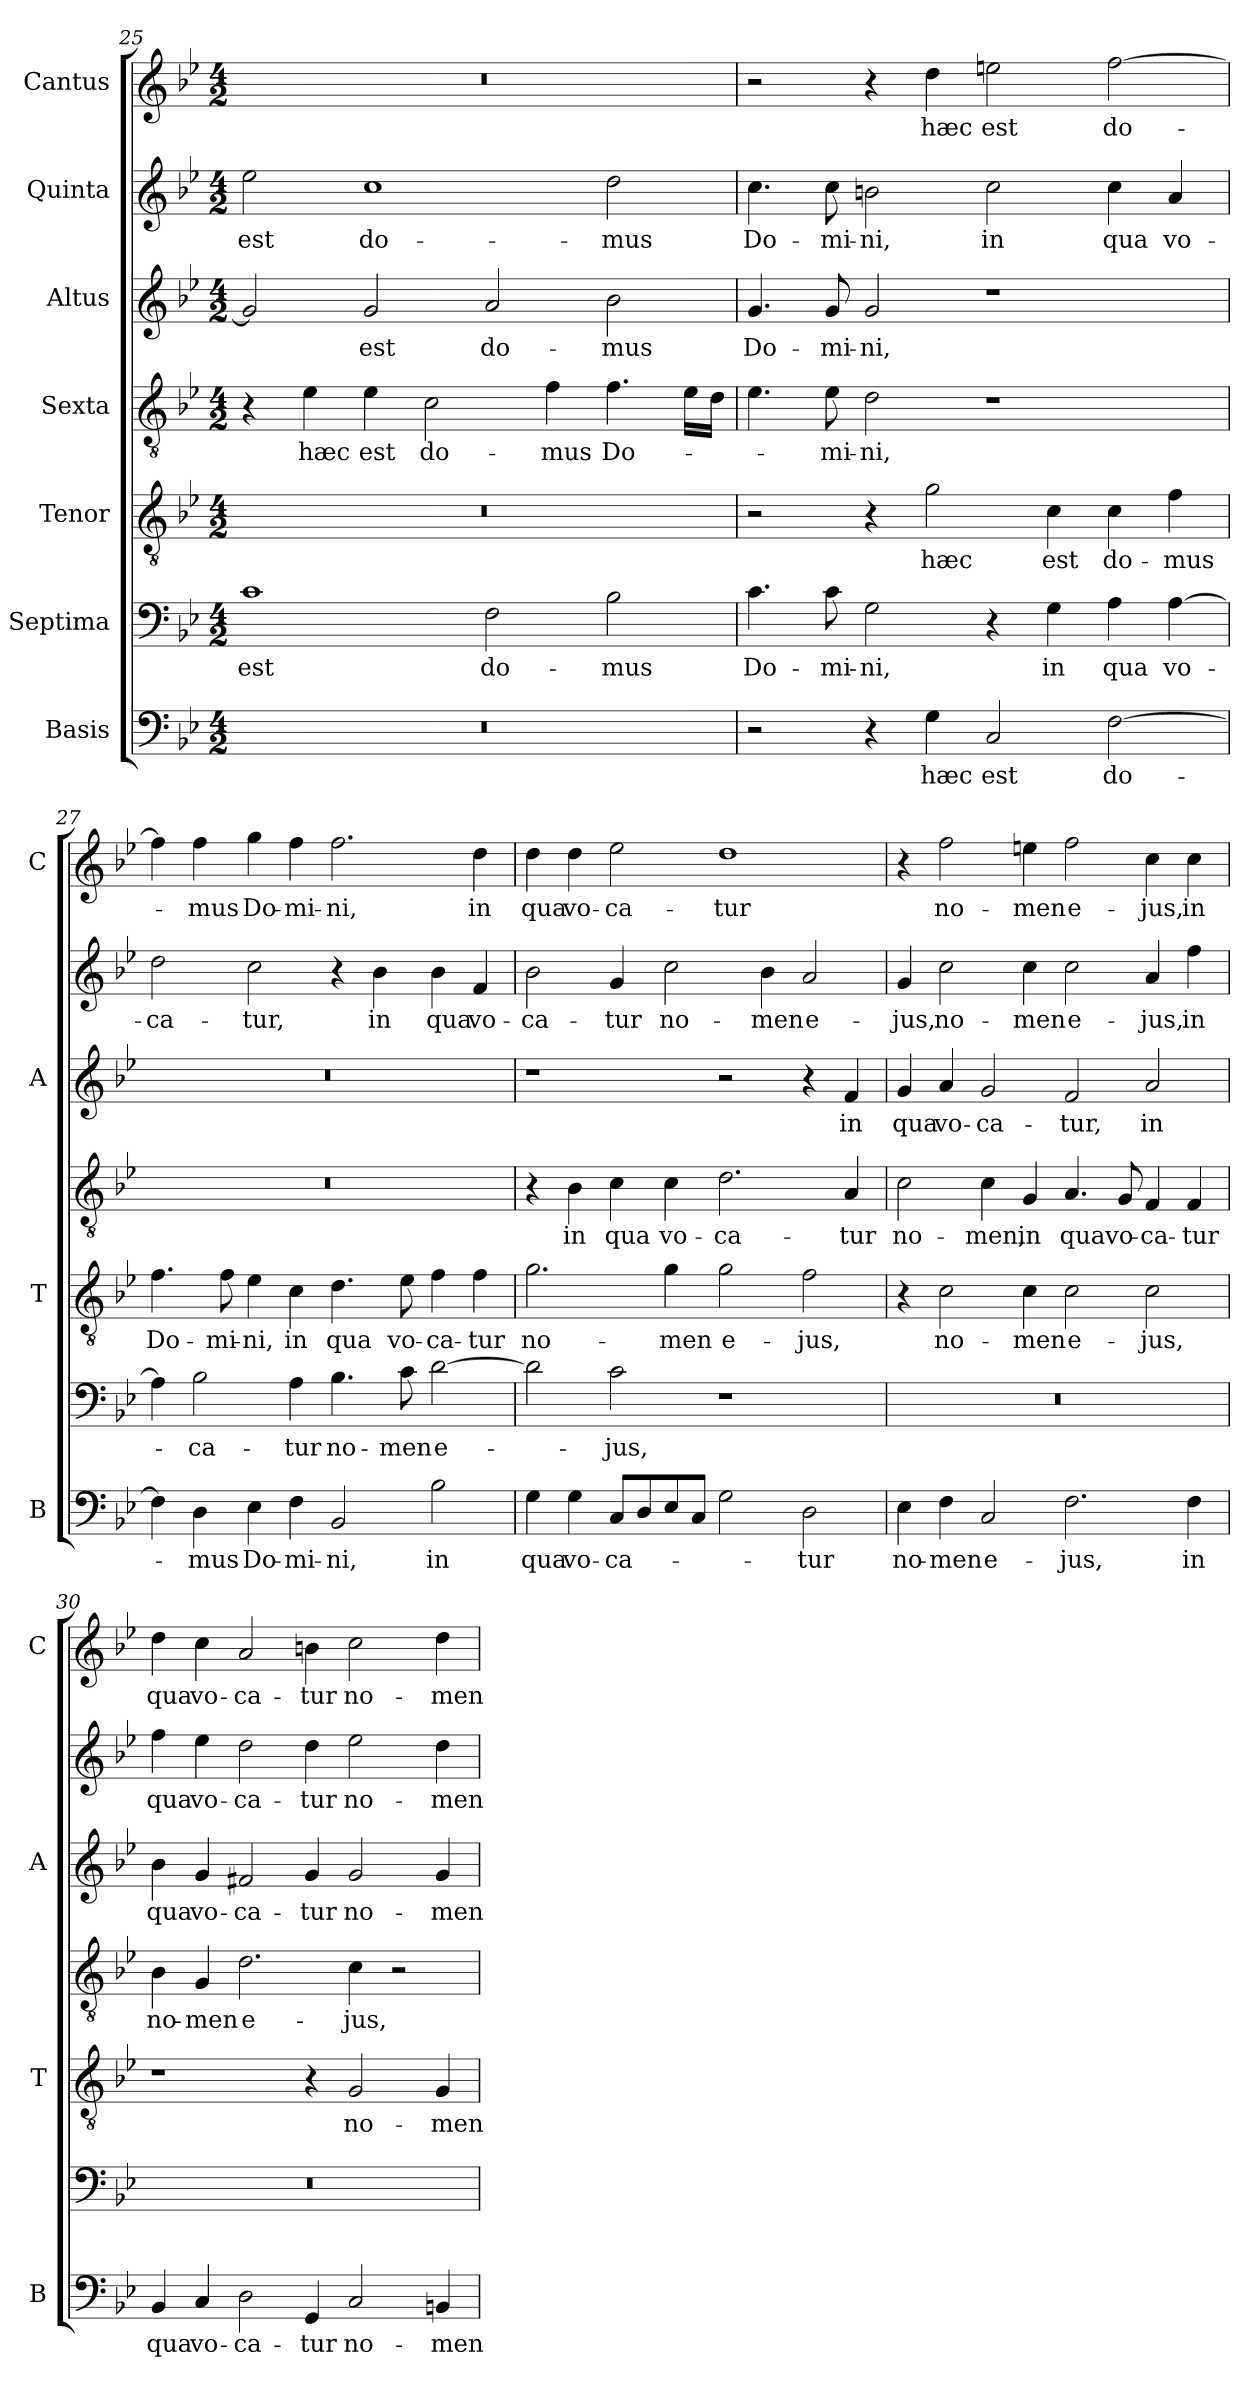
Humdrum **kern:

**kern	**text	**kern	**text	**kern	**text	**kern	**text	**kern	**text	**kern	**text	**kern	**text
*part7	*part7	*part6	*part6	*part5	*part5	*part4	*part4	*part3	*part3	*part2	*part2	*part1	*part1
*staff7	*staff7	*staff6	*staff6	*staff5	*staff5	*staff4	*staff4	*staff3	*staff3	*staff2	*staff2	*staff1	*staff1
*I"Basis	*	*I"Septima	*	*I"Tenor	*	*I"Sexta	*	*I"Altus	*	*I"Quinta	*	*I"Cantus	*
*I'B	*	*	*	*I'T	*	*	*	*I'A	*	*	*	*I'C	*
!!LO:PB:g=z
*clefF4	*	*clefF4	*	*clefGv2	*	*clefGv2	*	*clefG2	*	*clefG2	*	*clefG2	*
*k[b-e-]	*	*k[b-e-]	*	*k[b-e-]	*	*k[b-e-]	*	*k[b-e-]	*	*k[b-e-]	*	*k[b-e-]	*
*B-:	*	*B-:	*	*B-:	*	*B-:	*	*B-:	*	*B-:	*	*B-:	*
*M4/2	*	*M4/2	*	*M4/2	*	*M4/2	*	*M4/2	*	*M4/2	*	*M4/2	*
=25	=25	=25	=25	=25	=25	=25	=25	=25	=25	=25	=25	=25	=25
!	!	!	!LO:LY:b	!	!	!	!	!	!	!	!LO:LY:b	!	!
0r	.	1c	est	0r	.	4r	.	2g/]	.	2ee-\	est	0r	.
!	!	!	!	!	!	!	!LO:LY:b	!	!	!	!	!	!
.	.	.	.	.	.	4e-\	hæc	.	.	.	.	.	.
!	!	!	!	!	!	!	!LO:LY:b	!	!LO:LY:b	!	!LO:LY:b	!	!
.	.	.	.	.	.	4e-\	est	2g/	est	1cc	do-	.	.
!	!	!	!	!	!	!	!LO:LY:b	!	!	!	!	!	!
.	.	.	.	.	.	2c\	do-	.	.	.	.	.	.
!	!	!	!LO:LY:b	!	!	!	!	!	!LO:LY:b	!	!	!	!
.	.	2F\	do-	.	.	.	.	2a/	do-	.	.	.	.
!	!	!	!	!	!	!	!LO:LY:b	!	!	!	!	!	!
.	.	.	.	.	.	4f\	-mus	.	.	.	.	.	.
!	!	!	!LO:LY:b	!	!	!	!LO:LY:b	!	!LO:LY:b	!	!LO:LY:b	!	!
.	.	2B-\	-mus	.	.	4.f\	Do-	2b-\	-mus	2dd\	-mus	.	.
.	.	.	.	.	.	16e-\LL	.	.	.	.	.	.	.
.	.	.	.	.	.	16d\JJ	.	.	.	.	.	.	.
=26	=26	=26	=26	=26	=26	=26	=26	=26	=26	=26	=26	=26	=26
!	!	!	!LO:LY:b	!	!	!	!	!	!LO:LY:b	!	!LO:LY:b	!	!
2r	.	4.c\	Do-	2r	.	4.e-\	.	4.g/	Do-	4.cc\	Do-	2r	.
!	!	!	!LO:LY:b	!	!	!	!LO:LY:b	!	!LO:LY:b	!	!LO:LY:b	!	!
.	.	8c\	-mi-	.	.	8e-\	-mi-	8g/	-mi-	8cc\	-mi-	.	.
!	!	!	!LO:LY:b	!	!	!	!LO:LY:b	!	!LO:LY:b	!	!LO:LY:b	!	!
4r	.	2G\	-ni,	4r	.	2d\	-ni,	2g/	-ni,	2bn\	-ni,	4r	.
!	!LO:LY:b	!	!	!	!LO:LY:b	!	!	!	!	!	!	!	!LO:LY:b
4G\	hæc	.	.	2g\	hæc	.	.	.	.	.	.	4dd\	hæc
!	!LO:LY:b	!	!	!	!	!	!	!	!	!	!LO:LY:b	!	!LO:LY:b
2C/	est	4r	.	.	.	1r	.	1r	.	2cc\	in	2een\	est
!	!	!	!LO:LY:b	!	!LO:LY:b	!	!	!	!	!	!	!	!
.	.	4G\	in	4c\	est	.	.	.	.	.	.	.	.
!	!LO:LY:b	!	!LO:LY:b	!	!LO:LY:b	!	!	!	!	!	!LO:LY:b	!	!LO:LY:b
[2F\	do-	4A\	qua	4c\	do-	.	.	.	.	4cc\	qua	[2ff\	do-
!	!	!	!LO:LY:b	!	!LO:LY:b	!	!	!	!	!	!LO:LY:b	!	!
.	.	[4A\	vo-	4f\	-mus	.	.	.	.	4a/	vo-	.	.
=27	=27	=27	=27	=27	=27	=27	=27	=27	=27	=27	=27	=27	=27
!	!	!	!	!	!LO:LY:b	!	!	!	!	!	!LO:LY:b	!	!
4F\]	.	4A\]	.	4.f\	Do-	0r	.	0r	.	2dd\	-ca-	4ff\]	.
!	!LO:LY:b	!	!LO:LY:b	!	!	!	!	!	!	!	!	!	!LO:LY:b
4D\	-mus	2B-\	-ca-	.	.	.	.	.	.	.	.	4ff\	-mus
!	!	!	!	!	!LO:LY:b	!	!	!	!	!	!	!	!
.	.	.	.	8f\	-mi-	.	.	.	.	.	.	.	.
!	!LO:LY:b	!	!	!	!LO:LY:b	!	!	!	!	!	!LO:LY:b	!	!LO:LY:b
4E-\	Do-	.	.	4e-\	-ni,	.	.	.	.	2cc\	-tur,	4gg\	Do-
!	!LO:LY:b	!	!LO:LY:b	!	!LO:LY:b	!	!	!	!	!	!	!	!LO:LY:b
4F\	-mi-	4A\	-tur	4c\	in	.	.	.	.	.	.	4ff\	-mi-
!	!LO:LY:b	!	!LO:LY:b	!	!LO:LY:b	!	!	!	!	!	!	!	!LO:LY:b
2BB-/	-ni,	4.B-\	no-	4.d\	qua	.	.	.	.	4r	.	2.ff\	-ni,
!	!	!	!	!	!	!	!	!	!	!	!LO:LY:b	!	!
.	.	.	.	.	.	.	.	.	.	4b-\	in	.	.
!	!	!	!LO:LY:b	!	!LO:LY:b	!	!	!	!	!	!	!	!
.	.	8c\	-men	8e-\	vo-	.	.	.	.	.	.	.	.
!	!LO:LY:b	!	!LO:LY:b	!	!LO:LY:b	!	!	!	!	!	!LO:LY:b	!	!
2B-\	in	[2d\	e-	4f\	-ca-	.	.	.	.	4b-\	qua	.	.
!	!	!	!	!	!LO:LY:b	!	!	!	!	!	!LO:LY:b	!	!LO:LY:b
.	.	.	.	4f\	-tur	.	.	.	.	4f/	vo-	4dd\	in
=28	=28	=28	=28	=28	=28	=28	=28	=28	=28	=28	=28	=28	=28
!	!LO:LY:b	!	!	!	!LO:LY:b	!	!	!	!	!	!LO:LY:b	!	!LO:LY:b
4G\	qua	2d\]	.	2.g\	no-	4r	.	1r	.	2b-\	-ca-	4dd\	qua
!	!LO:LY:b	!	!	!	!	!	!LO:LY:b	!	!	!	!	!	!LO:LY:b
4G\	vo-	.	.	.	.	4B-\	in	.	.	.	.	4dd\	vo-
!	!LO:LY:b	!	!LO:LY:b	!	!	!	!LO:LY:b	!	!	!	!LO:LY:b	!	!LO:LY:b
8C/L	-ca-	2c\	-jus,	.	.	4c\	qua	.	.	4g/	-tur	2ee-\	-ca-
8D/	.	.	.	.	.	.	.	.	.	.	.	.	.
!	!	!	!	!	!LO:LY:b	!	!LO:LY:b	!	!	!	!LO:LY:b	!	!
8E-/	.	.	.	4g\	-men	4c\	vo-	.	.	2cc\	no-	.	.
8C/J	.	.	.	.	.	.	.	.	.	.	.	.	.
!	!	!	!	!	!LO:LY:b	!	!LO:LY:b	!	!	!	!	!	!LO:LY:b
2G\	.	1r	.	2g\	e-	2.d\	-ca-	2r	.	.	.	1dd	-tur
!	!	!	!	!	!	!	!	!	!	!	!LO:LY:b	!	!
.	.	.	.	.	.	.	.	.	.	4b-\	-men	.	.
!	!LO:LY:b	!	!	!	!LO:LY:b	!	!	!	!	!	!LO:LY:b	!	!
2D\	-tur	.	.	2f\	-jus,	.	.	4r	.	2a/	e-	.	.
!	!	!	!	!	!	!	!LO:LY:b	!	!LO:LY:b	!	!	!	!
.	.	.	.	.	.	4A/	-tur	4f/	in	.	.	.	.
!!LO:LB:g=z
=29	=29	=29	=29	=29	=29	=29	=29	=29	=29	=29	=29	=29	=29
!	!LO:LY:b	!	!	!	!	!	!LO:LY:b	!	!LO:LY:b	!	!LO:LY:b	!	!
4E-\	no-	0r	.	4r	.	2c\	no-	4g/	qua	4g/	-jus,	4r	.
!	!LO:LY:b	!	!	!	!LO:LY:b	!	!	!	!LO:LY:b	!	!LO:LY:b	!	!LO:LY:b
4F\	-men	.	.	2c\	no-	.	.	4a/	vo-	2cc\	no-	2ff\	no-
!	!LO:LY:b	!	!	!	!	!	!LO:LY:b	!	!LO:LY:b	!	!	!	!
2C/	e-	.	.	.	.	4c\	-men,	2g/	-ca-	.	.	.	.
!	!	!	!	!	!LO:LY:b	!	!LO:LY:b	!	!	!	!LO:LY:b	!	!LO:LY:b
.	.	.	.	4c\	-men	4G/	in	.	.	4cc\	-men	4een\	-men
!	!LO:LY:b	!	!	!	!LO:LY:b	!	!LO:LY:b	!	!LO:LY:b	!	!LO:LY:b	!	!LO:LY:b
2.F\	-jus,	.	.	2c\	e-	4.A/	qua	2f/	-tur,	2cc\	e-	2ff\	e-
!	!	!	!	!	!	!	!LO:LY:b	!	!	!	!	!	!
.	.	.	.	.	.	8G/	vo-	.	.	.	.	.	.
!	!	!	!	!	!LO:LY:b	!	!LO:LY:b	!	!LO:LY:b	!	!LO:LY:b	!	!LO:LY:b
.	.	.	.	2c\	-jus,	4F/	-ca-	2a/	in	4a/	-jus,	4cc\	-jus,
!	!LO:LY:b	!	!	!	!	!	!LO:LY:b	!	!	!	!LO:LY:b	!	!LO:LY:b
4F\	in	.	.	.	.	4F/	-tur	.	.	4ff\	in	4cc\	in
=30	=30	=30	=30	=30	=30	=30	=30	=30	=30	=30	=30	=30	=30
!	!LO:LY:b	!	!	!	!	!	!LO:LY:b	!	!LO:LY:b	!	!LO:LY:b	!	!LO:LY:b
4BB-/	qua	0r	.	1r	.	4B-\	no-	4b-\	qua	4ff\	qua	4dd\	qua
!	!LO:LY:b	!	!	!	!	!	!LO:LY:b	!	!LO:LY:b	!	!LO:LY:b	!	!LO:LY:b
4C/	vo-	.	.	.	.	4G/	-men	4g/	vo-	4ee-\	vo-	4cc\	vo-
!	!LO:LY:b	!	!	!	!	!	!LO:LY:b	!	!LO:LY:b	!	!LO:LY:b	!	!LO:LY:b
2D\	-ca-	.	.	.	.	2.d\	e-	2f#X/	-ca-	2dd\	-ca-	2a/	-ca-
!	!LO:LY:b	!	!	!	!	!	!	!	!LO:LY:b	!	!LO:LY:b	!	!LO:LY:b
4GG/	-tur	.	.	4r	.	.	.	4g/	-tur	4dd\	-tur	4bn\	-tur
!	!LO:LY:b	!	!	!	!LO:LY:b	!	!LO:LY:b	!	!LO:LY:b	!	!LO:LY:b	!	!LO:LY:b
2C/	no-	.	.	2G/	no-	4c\	-jus,	2g/	no-	2ee-\	no-	2cc\	no-
.	.	.	.	.	.	2r	.	.	.	.	.	.	.
!	!LO:LY:b	!	!	!	!LO:LY:b	!	!	!	!LO:LY:b	!	!LO:LY:b	!	!LO:LY:b
4BBn/	-men	.	.	4G/	-men	.	.	4g/	-men	4dd\	-men	4dd\	-men
=	=	=	=	=	=	=	=	=	=	=	=	=	=
*-	*-	*-	*-	*-	*-	*-	*-	*-	*-	*-	*-	*-	*-
